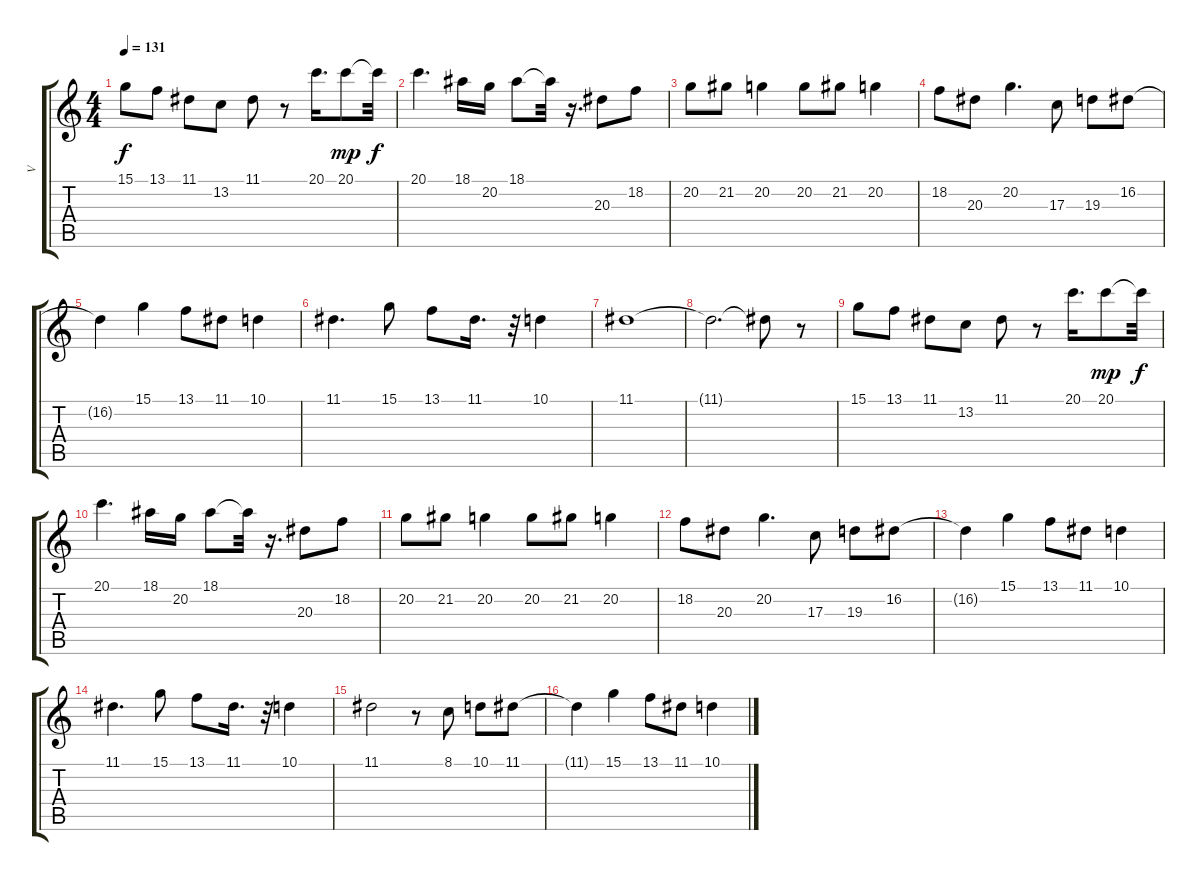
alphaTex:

\track ("V" "V") {instrument lead1square}
\staff {score tabs}
\tuning (E4 B3 G3 D3 A2 E2) {hide}
\ts (4 4)
\tempo 131
\clef g2
\ks c
15.1.8{dy f} 13.1.8 11.1.8 13.2.8 11.1.8 r.8 20.1.16{d} 20.1.8{dy mp} 20.1{t}.32{dy f} |
20.1.4{d} 18.1.16 20.2.16 18.1.8 18.1{t}.32 r.16{d} 20.3.8 18.2.8 |
20.2.8 21.2.8 20.2.4 20.2.8 21.2.8 20.2.4 |
18.2.8 20.3.8 20.2.4{d} 17.3.8 19.3.8 16.2.8 |
16.2{t}.4 15.1.4 13.1.8 11.1.8 10.1.4 |
11.1.4{d} 15.1.8 13.1.8 11.1.16{d} r.32 10.1.4 |
11.1.1{volume 12} |
11.1{t}.2{d} 11.1{t}.8 r.8 |
15.1.8 13.1.8 11.1.8 13.2.8 11.1.8 r.8 20.1.16{d} 20.1.8{dy mp} 20.1{t}.32{dy f} |
20.1.4{d} 18.1.16 20.2.16 18.1.8 18.1{t}.32 r.16{d} 20.3.8 18.2.8 |
20.2.8 21.2.8 20.2.4 20.2.8 21.2.8 20.2.4 |
18.2.8 20.3.8 20.2.4{d} 17.3.8 19.3.8 16.2.8 |
16.2{t}.4 15.1.4 13.1.8 11.1.8 10.1.4 |
11.1.4{d} 15.1.8 13.1.8 11.1.16{d} r.32 10.1.4 |
11.1.2{volume 12} r.8 8.1.8 10.1.8 11.1.8 |
11.1{t}.4 15.1.4 13.1.8 11.1.8 10.1.4
